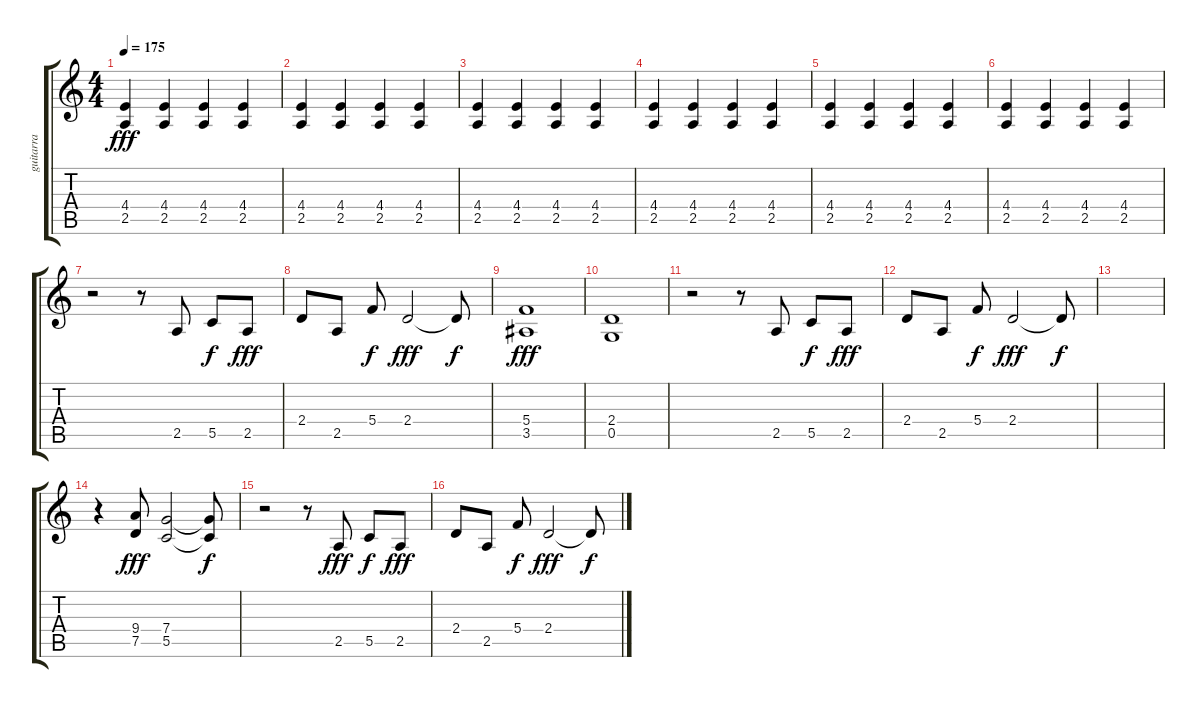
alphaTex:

\track ("guitarra" "guitarra") {instrument distortionguitar}
\staff {score tabs}
\tuning (D4 A3 F3 C3 G2 C2) {hide}
\ts (4 4)
\tempo 175
\clef g2
\ks c
(4.4 2.5).4{dy fff} (4.4 2.5).4 (4.4 2.5).4 (4.4 2.5).4 |
(4.4 2.5).4 (4.4 2.5).4 (4.4 2.5).4 (4.4 2.5).4 |
(4.4 2.5).4 (4.4 2.5).4 (4.4 2.5).4 (4.4 2.5).4 |
(4.4 2.5).4 (4.4 2.5).4 (4.4 2.5).4 (4.4 2.5).4 |
(4.4 2.5).4 (4.4 2.5).4 (4.4 2.5).4 (4.4 2.5).4 |
(4.4 2.5).4 (4.4 2.5).4 (4.4 2.5).4 (4.4 2.5).4 |
r.2 r.8 2.5.8 5.5.8{dy f} 2.5.8{dy fff} |
2.4.8 2.5.8 5.4.8{dy f} 2.4.2{dy fff} 2.4{t}.8{dy f} |
(5.4 3.5).1{dy fff} |
(2.4 0.5).1 |
r.2 r.8 2.5.8 5.5.8{dy f} 2.5.8{dy fff} |
2.4.8 2.5.8 5.4.8{dy f} 2.4.2{dy fff} 2.4{t}.8{dy f} |
|
r.4 (9.4 7.5).8{dy fff} (7.4 5.5).2 (7.4{t} 5.5{t}).8{dy f} |
r.2 r.8 2.5.8{dy fff} 5.5.8{dy f} 2.5.8{dy fff} |
2.4.8 2.5.8 5.4.8{dy f} 2.4.2{dy fff} 2.4{t}.8{dy f}
